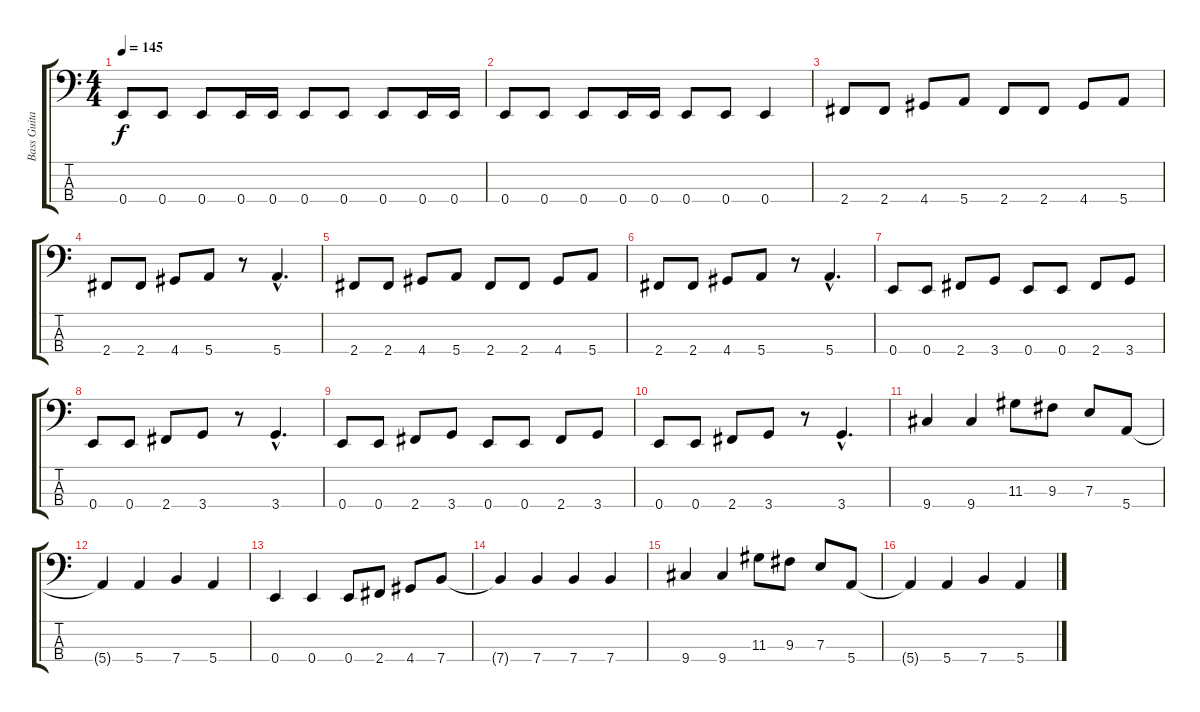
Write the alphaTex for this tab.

\track ("Bass Guitar" "Bass Guita") {instrument electricbasspick}
\staff {score tabs}
\tuning (G2 D2 A1 E1) {hide}
\ts (4 4)
\tempo 145
\clef f4
\ks c
0.4.8{dy f} 0.4.8 0.4.8 0.4.16 0.4.16 0.4.8 0.4.8 0.4.8 0.4.16 0.4.16 |
0.4.8 0.4.8 0.4.8 0.4.16 0.4.16 0.4.8 0.4.8 0.4.4 |
2.4.8 2.4.8 4.4.8 5.4.8 2.4.8 2.4.8 4.4.8 5.4.8 |
2.4.8 2.4.8 4.4.8 5.4.8 r.8 5.4{hac}.4{d} |
2.4.8 2.4.8 4.4.8 5.4.8 2.4.8 2.4.8 4.4.8 5.4.8 |
2.4.8 2.4.8 4.4.8 5.4.8 r.8 5.4{hac}.4{d} |
0.4.8 0.4.8 2.4.8 3.4.8 0.4.8 0.4.8 2.4.8 3.4.8 |
0.4.8 0.4.8 2.4.8 3.4.8 r.8 3.4{hac}.4{d} |
0.4.8 0.4.8 2.4.8 3.4.8 0.4.8 0.4.8 2.4.8 3.4.8 |
0.4.8 0.4.8 2.4.8 3.4.8 r.8 3.4{hac}.4{d} |
9.4.4 9.4.4 11.3.8 9.3.8 7.3.8 5.4.8 |
5.4{t}.4 5.4.4 7.4.4 5.4.4 |
0.4.4 0.4.4 0.4.8 2.4.8 4.4.8 7.4.8 |
7.4{t}.4 7.4.4 7.4.4 7.4.4 |
9.4.4 9.4.4 11.3.8 9.3.8 7.3.8 5.4.8 |
5.4{t}.4 5.4.4 7.4.4 5.4.4
